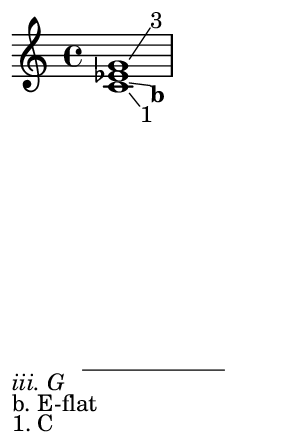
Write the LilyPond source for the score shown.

%% Generated by lilypond-book.py
%% Options: [exampleindent=10.16\mm,indent=0\mm,line-width=160\mm,papersize=a8,quote,ragged-right]
\include "lilypond-book-preamble.ly"


% ****************************************************************
% Start cut-&-pastable-section
% ****************************************************************



\paper {
  #(set-paper-size "a8")
  indent = 0\mm
  line-width = 160\mm
  % offset the left padding, also add 1mm as lilypond creates cropped
  % images with a little space on the right
  line-width = #(- line-width (* mm  3.000000) (* mm 1))
  line-width = 160\mm - 2.0 * 10.16\mm
  % offset the left padding, also add 1mm as lilypond creates cropped
  % images with a little space on the right
  line-width = #(- line-width (* mm  3.000000) (* mm 1))
  ragged-right = ##t
}

\layout {
  
}





% ****************************************************************
% ly snippet:
% ****************************************************************
\sourcefileline 1395
\book {
  \header { tagline = ##f }
  \relative c' {
    <
    \footnote "1" #'(1 . -1.25) "1. C" c
    \footnote
       \markup { \bold "b" } #'(2 . -0.25) "b. E-flat" es
    \footnote "3" #'(2 . 3) \markup { \italic "iii. G" } g
    >1
  }
}



% ****************************************************************
% end ly snippet
% ****************************************************************
